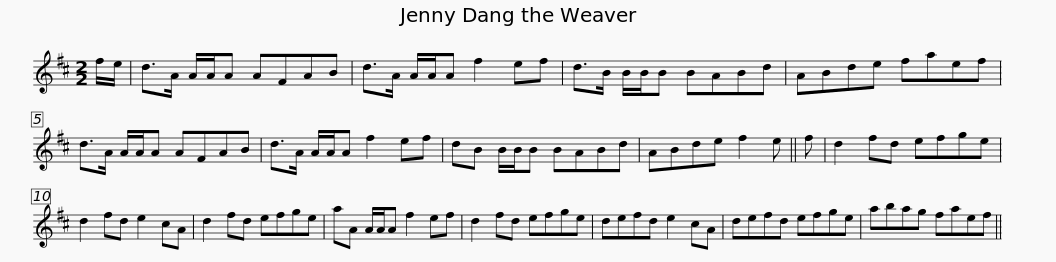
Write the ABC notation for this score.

X:1
L:1/8
M:2/2
I:linebreak $
K:D
V:1 treble
V:1
 f/e/ | d>A A/A/A AFAB | d>A A/A/A f2 ef | d>B B/B/B BABd | ABde faef |$ %5
 d>A A/A/A AFAB | d>A A/A/A f2 ef | dB B/B/B BABd | ABde f2 e || f | %10
 d2 fd efge |$ d2 fd e2 cA | d2 fd efge | aA A/A/A f2 ef | d2 fd efge | %15
 defd e2 cA | defd efge |$ abag faef || %18
